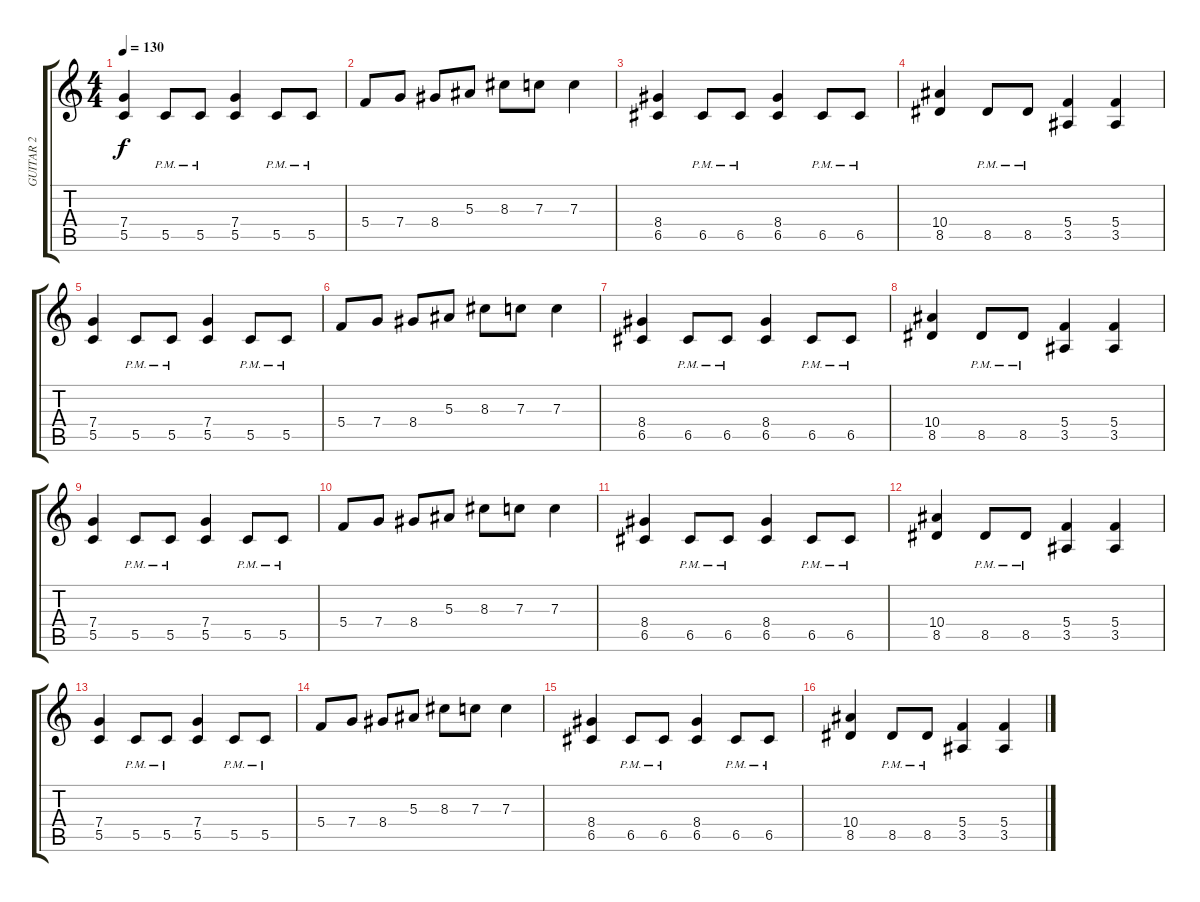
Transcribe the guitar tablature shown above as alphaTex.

\track ("GUITAR 2" "GUITAR 2") {instrument overdrivenguitar}
\staff {score tabs}
\tuning (D4 A3 F3 C3 G2 D2) {hide}
\ts (4 4)
\tempo 130
\clef g2
\ks c
(7.4 5.5).4{dy f} 5.5{pm}.8 5.5{pm}.8 (7.4 5.5).4 5.5{pm}.8 5.5{pm}.8 |
5.4.8 7.4.8 8.4.8 5.3.8 8.3.8 7.3.8 7.3.4 |
(8.4 6.5).4 6.5{pm}.8 6.5{pm}.8 (8.4 6.5).4 6.5{pm}.8 6.5{pm}.8 |
(10.4 8.5).4 8.5{pm}.8 8.5{pm}.8 (5.4 3.5).4 (5.4 3.5).4 |
(7.4 5.5).4 5.5{pm}.8 5.5{pm}.8 (7.4 5.5).4 5.5{pm}.8 5.5{pm}.8 |
5.4.8 7.4.8 8.4.8 5.3.8 8.3.8 7.3.8 7.3.4 |
(8.4 6.5).4 6.5{pm}.8 6.5{pm}.8 (8.4 6.5).4 6.5{pm}.8 6.5{pm}.8 |
(10.4 8.5).4 8.5{pm}.8 8.5{pm}.8 (5.4 3.5).4 (5.4 3.5).4 |
(7.4 5.5).4 5.5{pm}.8 5.5{pm}.8 (7.4 5.5).4 5.5{pm}.8 5.5{pm}.8 |
5.4.8 7.4.8 8.4.8 5.3.8 8.3.8 7.3.8 7.3.4 |
(8.4 6.5).4 6.5{pm}.8 6.5{pm}.8 (8.4 6.5).4 6.5{pm}.8 6.5{pm}.8 |
(10.4 8.5).4 8.5{pm}.8 8.5{pm}.8 (5.4 3.5).4 (5.4 3.5).4{volume 12} |
(7.4 5.5).4 5.5{pm}.8 5.5{pm}.8 (7.4 5.5).4 5.5{pm}.8 5.5{pm}.8 |
5.4.8 7.4.8 8.4.8 5.3.8 8.3.8 7.3.8 7.3.4 |
(8.4 6.5).4 6.5{pm}.8 6.5{pm}.8 (8.4 6.5).4{volume 8} 6.5{pm}.8 6.5{pm}.8 |
(10.4 8.5).4 8.5{pm}.8 8.5{pm}.8 (5.4 3.5).4 (5.4 3.5).4
